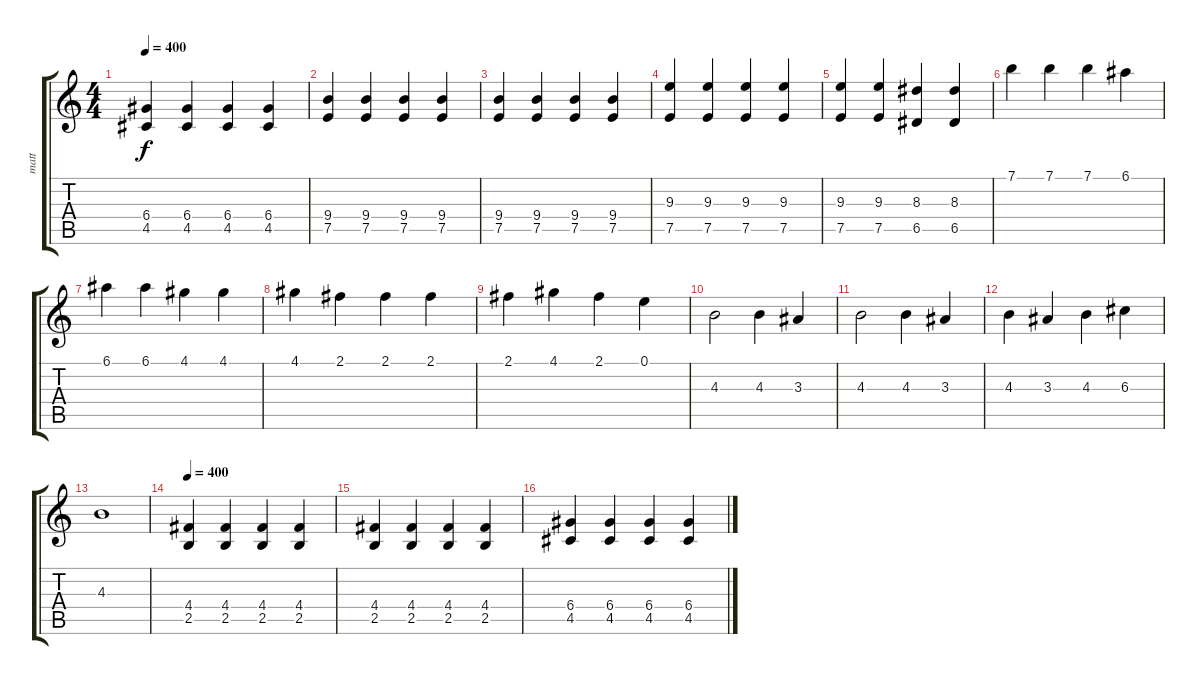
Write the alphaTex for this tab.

\track ("matt" "matt") {instrument distortionguitar}
\staff {score tabs}
\tuning (E4 B3 G3 D3 A2 E2) {hide}
\ts (4 4)
\tempo 400
\clef g2
\ks c
(6.4 4.5).4{dy f} (6.4 4.5).4 (6.4 4.5).4 (6.4 4.5).4 |
(9.4 7.5).4 (9.4 7.5).4 (9.4 7.5).4 (9.4 7.5).4 |
(9.4 7.5).4 (9.4 7.5).4 (9.4 7.5).4 (9.4 7.5).4 |
(9.3 7.5).4 (9.3 7.5).4 (9.3 7.5).4 (9.3 7.5).4 |
(9.3 7.5).4 (9.3 7.5).4 (8.3 6.5).4 (8.3 6.5).4 |
7.1.4 7.1.4 7.1.4 6.1.4 |
6.1.4 6.1.4 4.1.4 4.1.4 |
4.1.4 2.1.4 2.1.4 2.1.4 |
2.1.4 4.1.4 2.1.4 0.1.4 |
4.3.2 4.3.4 3.3.4 |
4.3.2 4.3.4 3.3.4 |
4.3.4 3.3.4 4.3.4 6.3.4 |
4.3.1 |
\tempo 400
(4.4 2.5).4 (4.4 2.5).4 (4.4 2.5).4 (4.4 2.5).4 |
(4.4 2.5).4 (4.4 2.5).4 (4.4 2.5).4 (4.4 2.5).4 |
(6.4 4.5).4 (6.4 4.5).4 (6.4 4.5).4 (6.4 4.5).4
